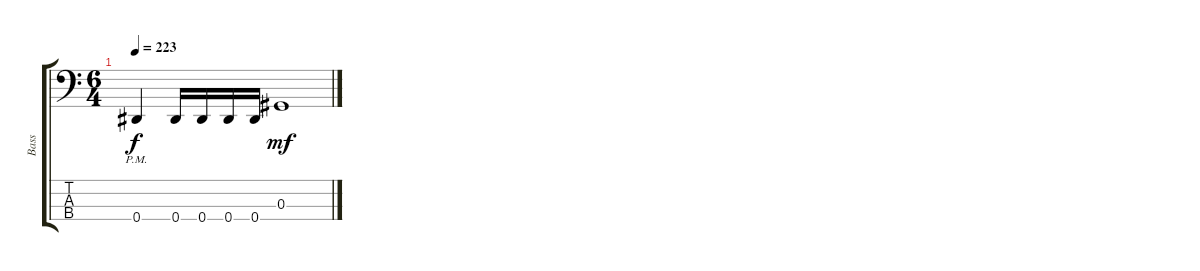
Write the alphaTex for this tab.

\track ("Bass" "Bass") {instrument electricbasspick}
\staff {score tabs}
\tuning (Gb2 Db2 Ab1 Eb1) {hide}
\ts (6 4)
\tempo 223
\clef f4
\ks c
0.4{pm}.4{dy f} 0.4.16 0.4.16 0.4.16 0.4.16 0.3.1{dy mf}
